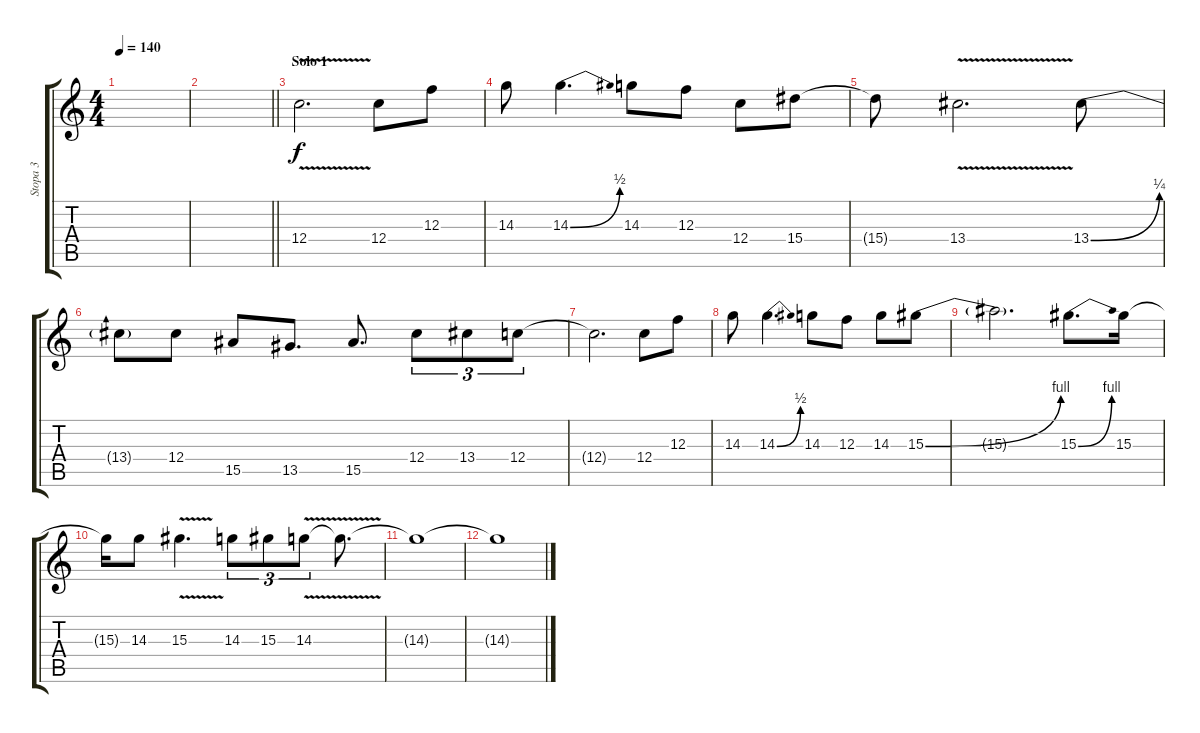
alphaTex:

\track ("Stopa 3" "Stopa 3") {instrument overdrivenguitar}
\staff {score tabs}
\tuning (D4 A3 F3 C3 G2 C2) {hide}
\ts (4 4)
\tempo 140
\clef g2
\ks c
|
\barLineRight lightlight
|
\section ("" "Solo 1")
12.4{v}.2{d} 12.4.8 12.3.8 |
14.3.8 14.3{be (bend 0 0 60 2)}.4{d} 14.3.8 12.3.8 12.4.8 15.4.8 |
15.4{t}.8 13.4{v}.2{d} 13.4{be (bend 0 0 60 1)}.8 |
13.4{t}.8 12.4.8 15.5.8 13.5.8{d} 15.5.8{d} 12.4.8{tu (3 2)} 13.4.8{tu (3 2)} 12.4.8{tu (3 2)} |
12.4{t}.2{d} 12.4.8 12.3.8 |
14.3.8 14.3{be (bend 0 0 60 2)}.4{d} 14.3.8 12.3.8 14.3.8 15.3{be (bend 0 0 60 4)}.8 |
15.3{t}.2{d} 15.3{be (bend 0 0 60 4)}.8{d} 15.3.16 |
15.3{t}.16 14.3.8 15.3{v}.4{d} 14.3.8{tu (3 2)} 15.3.8{tu (3 2)} 14.3{v}.8{tu (3 2)} 14.3{t}.8{d} |
14.3{t}.1 |
14.3{t}.1
